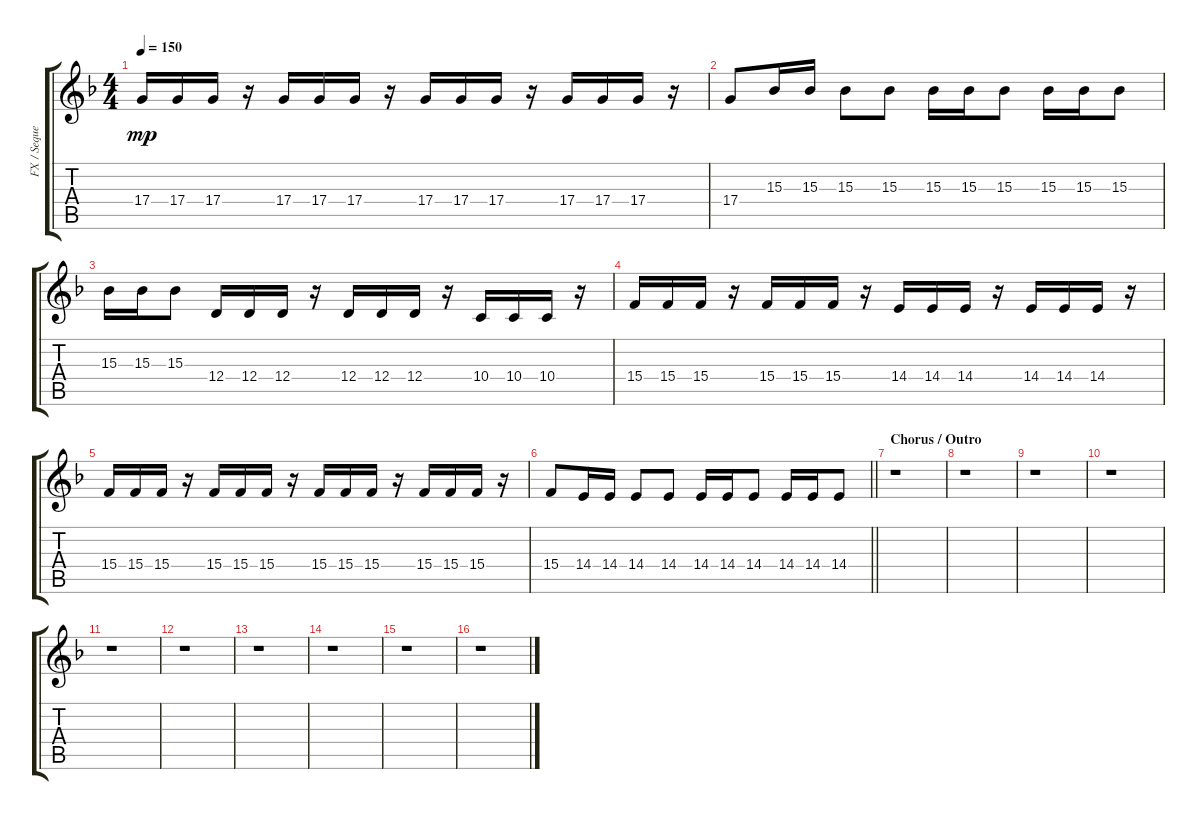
\track ("FX / Sequencer" "FX / Seque") {instrument lead8bassandlead}
\staff {score tabs}
\tuning (E4 B3 G3 D3 A2 D2) {hide}
\ts (4 4)
\tempo 150
\clef g2
\ks f
17.4.16{dy mp} 17.4.16 17.4.16 r.16 17.4.16 17.4.16 17.4.16 r.16 17.4.16 17.4.16 17.4.16 r.16 17.4.16 17.4.16 17.4.16 r.16 |
17.4.8 15.3.16 15.3.16 15.3.8 15.3.8 15.3.16 15.3.16 15.3.8 15.3.16 15.3.16 15.3.8 |
15.3.16 15.3.16 15.3.8 12.4.16 12.4.16 12.4.16 r.16 12.4.16 12.4.16 12.4.16 r.16 10.4.16 10.4.16 10.4.16 r.16 |
15.4.16 15.4.16 15.4.16 r.16 15.4.16 15.4.16 15.4.16 r.16 14.4.16 14.4.16 14.4.16 r.16 14.4.16 14.4.16 14.4.16 r.16 |
15.4.16 15.4.16 15.4.16 r.16 15.4.16 15.4.16 15.4.16 r.16 15.4.16 15.4.16 15.4.16 r.16 15.4.16 15.4.16 15.4.16 r.16 |
\barLineRight lightlight
15.4.8 14.4.16 14.4.16 14.4.8 14.4.8 14.4.16 14.4.16 14.4.8 14.4.16 14.4.16 14.4.8 |
\section ("" "Chorus / Outro")
r.1 |
r.1 |
r.1 |
r.1 |
r.1 |
r.1 |
r.1 |
r.1 |
r.1 |
r.1
